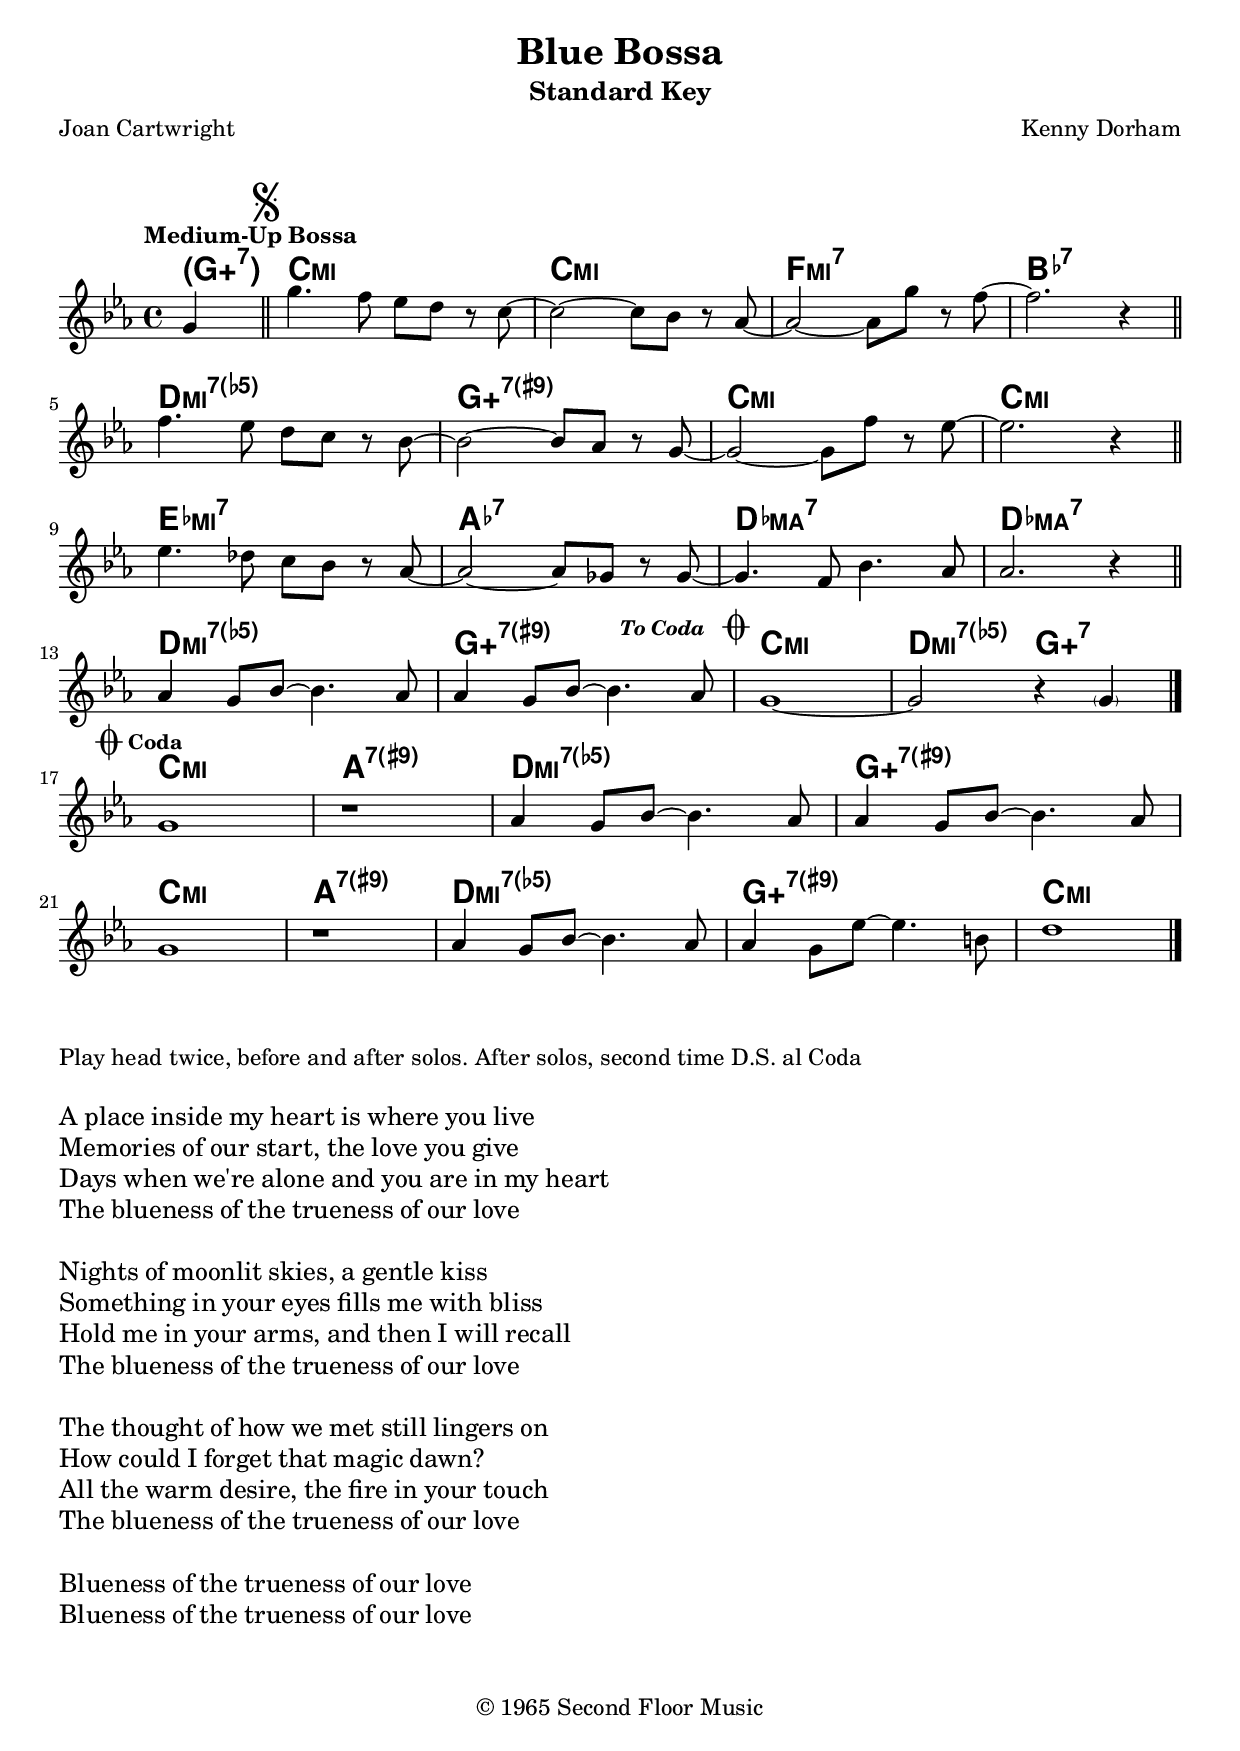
\version "2.24.0"

\include "english.ly"

instrument = "Standard Key"
whatKey = c
whatClef = "treble"

%% -*- Mode: LilyPond -*-

\include "lead-sheets.ily"

\header {
  title = "Blue Bossa"
  subtitle = \instrument
  poet = "Joan Cartwright"
  composer = "Kenny Dorham"
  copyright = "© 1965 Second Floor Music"
}

refrainLyrics = \lyricmode {
}

refrainChords = \chordmode {
  \chordInsideParens{ g4:7.5+ }
  c1:m c1:m f1:m7 bf1:7
  d1:m7.5- g1:7.5+.9+ c1:m c1:m
  ef1:m7 af1:7 df1:maj7 df1:maj7
  d1:m7.5- g1:7.5+.9+ c1:m d2:m7.5- g2:7.5+
  
  c1:m a1:7.9+ d1:m7.5- g1:7.5+.9+
  c1:m a1:7.9+ d1:m7.5- g1:7.5+.9+
  c1:m
}

refrainKey = c

refrainMelody = \relative f' {
  \time 4/4
  \key \refrainKey \minor
  \clef \whatClef
  \tempo "Medium-Up Bossa"
  
  \partial 4 g4 |
  \bar "||"
  
  \segnoSign
  g'4. f8 ef8 d8 r8 c8~ | c2~ c8 bf8 r8 af8~ |
  af2~ af8 g'8 r8 f8~ | f2. r4 |
  \bar "||"
  \break
  
  f4. ef8 d8 c8 r8 bf8~ | bf2~ bf8 af8 r8 g8~ |
  g2~ g8 f'8 r8 ef8~ | ef2. r4 |
  \bar "||"
  \break
  
  ef4. df8 c8 bf8 r8 af8~ | af2~ af8 gf8 r8 gf8~ |
  gf4. f8 bf4. af8 | af2. r4 |
  \bar "||"
  \break
  
  af4 g8 bf8~ bf4. af8 | af4 g8 bf8~ bf4. af8 \textToCoda |
  g1~ | g2 r4 \parenthesize g4 |

  \bar "|."
  \break
  
  \textCoda
  g1 | r1 | af4 g8 bf8~ bf4. af8 | af4 g8 bf8~ bf4. af8 |
  \break
  g1 | r1 | af4 g8 bf8~ bf4. af8 | af4 g8 ef'8~ ef4. b8 |
  d1 |
  
  \bar "|."  
}

\include "paper.ily"

\markup {
  % Leave a gap after the header
  \vspace #1
}

\include "refrain.ily"

\markup{ "Play head twice, before and after solos. After solos, second time D.S. al Coda" }

\markup {
  \column {
    \vspace #1
    \line { \large { A place inside my heart is where you live } }
    \line { \large { Memories of our start, the love you give } }
    \line { \large { Days when we're alone and you are in my heart } }
    \line { \large { The blueness of the trueness of our love } }
    \vspace #1
    \line { \large { Nights of moonlit skies, a gentle kiss } }
    \line { \large { Something in your eyes fills me with bliss } }
    \line { \large { Hold me in your arms, and then I will recall } }
    \line { \large { The blueness of the trueness of our love } }
    \vspace #1
    \line { \large { The thought of how we met still lingers on } }
    \line { \large { How could I forget that magic dawn? } }
    \line { \large { All the warm desire, the fire in your touch } }
    \line { \large { The blueness of the trueness of our love } }
    \vspace #1
    \line { \large { Blueness of the trueness of our love } }
    \line { \large { Blueness of the trueness of our love } }
  }
}

